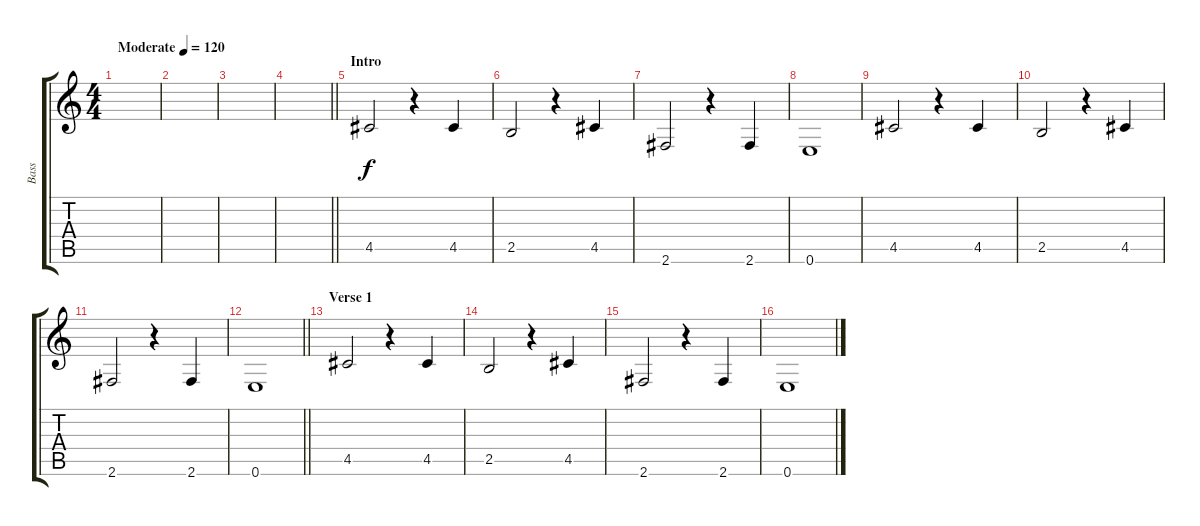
\track ("Bass" "Bass") {instrument electricbassfinger}
\staff {score tabs}
\tuning (E4 B3 G3 D3 A2 E2) {hide}
\ts (4 4)
\tempo (120 "Moderate")
\clef g2
\ks c
|
|
|
\barLineRight lightlight
|
\section ("" "Intro")
4.5.2 r.4 4.5.4 |
2.5.2 r.4 4.5.4 |
2.6.2 r.4 2.6.4 |
0.6.1 |
4.5.2 r.4 4.5.4 |
2.5.2 r.4 4.5.4 |
2.6.2 r.4 2.6.4 |
\barLineRight lightlight
0.6.1 |
\section ("" "Verse 1")
4.5.2 r.4 4.5.4 |
2.5.2 r.4 4.5.4 |
2.6.2 r.4 2.6.4 |
0.6.1
